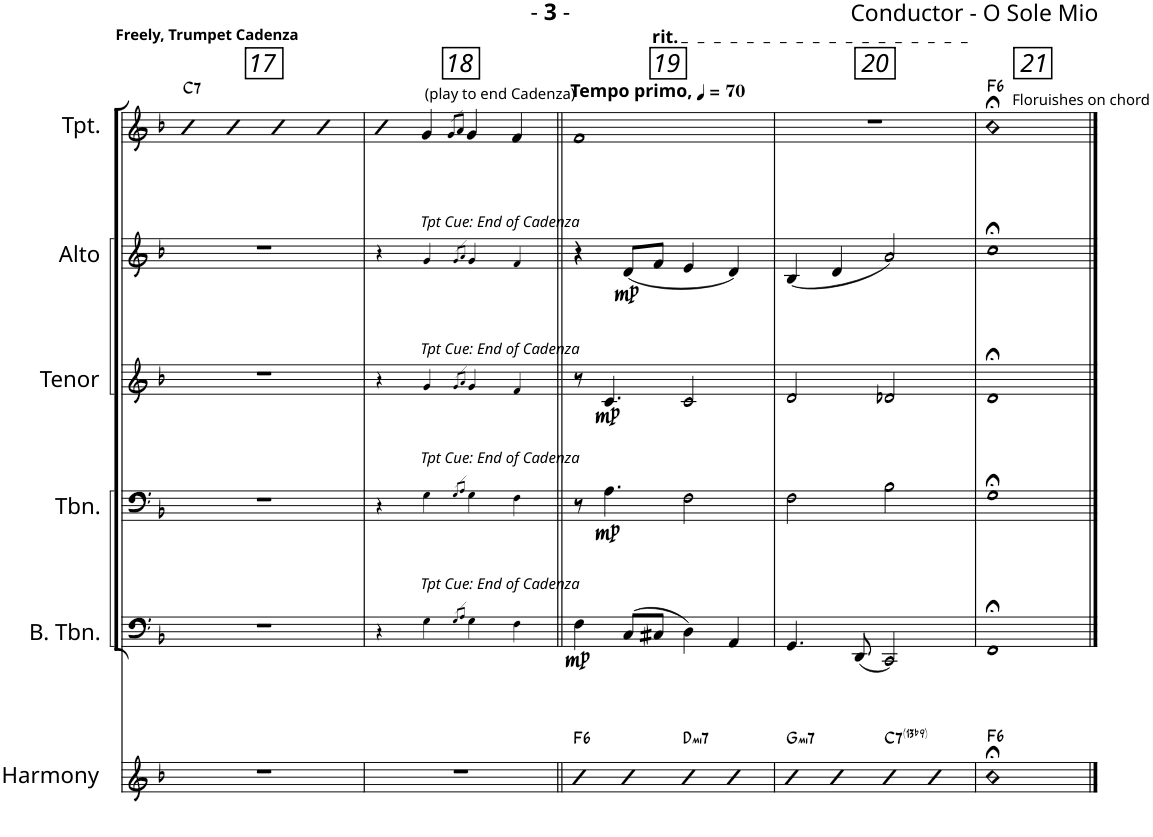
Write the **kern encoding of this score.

**kern	**harte	**kern	**dynam	**kern	**dynam	**kern	**dynam	**kern	**dynam	**kern	**harte
*part6	*part6	*part5	*part5	*part4	*part4	*part3	*part3	*part2	*part2	*part1	*part1
*staff6	*	*staff5	*staff5	*staff4	*staff4	*staff3	*staff3	*staff2	*staff2	*staff1	*
*I"Harmony	*	*I"Bass Trombone	*	*I"Trombone	*	*I"Tenor Sax	*	*I"Alto Sax	*	*I"(Solo) Trumpet	*
*I'Harmony	*	*I'B. Tbn.	*	*I'Tbn.	*	*I'Tenor	*	*I'Alto	*	*I'Tpt.	*
!!LO:PB:g=z
*clefG2	*	*clefF4	*	*clefF4	*	*clefG2	*	*clefG2	*	*clefG2	*
*	*	*	*	*	*	*Trd8c14	*	*Trd5c9	*	*Trd1c2	*
*k[b-]	*	*k[b-]	*	*k[b-]	*	*k[b-]	*	*k[b-]	*	*k[b-]	*
*M4/4	*	*M4/4	*	*M4/4	*	*M4/4	*	*M4/4	*	*M4/4	*
=17	=17	=17	=17	=17	=17	=17	=17	=17	=17	=17	=17
!	!	!	!	!	!	!	!	!	!	!LO:TX:a:B:t=Freely, Trumpet Cadenza	!LO:H:kt=7
1r	.	1r	.	1r	.	1r	.	1r	.	4b-	C:7
.	.	.	.	.	.	.	.	.	.	4b-	.
.	.	.	.	.	.	.	.	.	.	4b-	.
.	.	.	.	.	.	.	.	.	.	4b-	.
=18	=18	=18	=18	=18	=18	=18	=18	=18	=18	=18	=18
1r	.	4r	.	4r	.	4r	.	4r	.	4b-	.
!	!	!	!	!	!	!	!	!	!	!LO:TX:a:t=(play to end Cadenza)	!
!	!	!	!	!	!	!	!	!LO:TX:a:i:t=Tpt Cue&colon; End of Cadenza	!	!	!
!	!	!	!	!	!	!LO:TX:a:i:t=Tpt Cue&colon; End of Cadenza	!	!	!	!	!
!	!	!	!	!LO:TX:a:i:t=Tpt Cue&colon; End of Cadenza	!	!	!	!	!	!	!
!	!	!LO:TX:a:i:t=Tpt Cue&colon; End of Cadenza	!	!	!	!	!	!	!	!	!
.	.	4G\	.	4G\	.	4g/	.	4g/	.	4g/	.
.	.	8qG/L	.	8qG/L	.	8qg/L	.	8qg/L	.	8qg/L	.
.	.	8qA/J	.	8qA/J	.	8qa/J	.	8qa/J	.	8qa/J	.
.	.	4G\	.	4G\	.	4g/	.	4g/	.	4g/	.
.	.	4F\	.	4F\	.	4f/	.	4f/	.	4f/	.
=19||	=19||	=19||	=19||	=19||	=19||	=19||	=19||	=19||	=19||	=19||	=19||
*	*	*	*	*	*	*	*	*	*	*MM70	*
!	!	!	!	!	!	!	!	!	!	!LO:TX:a:B:t=Tempo primo,	!
!	!LO:H:kt=6	!	!LO:DY:b	!	!	!	!	!	!	!	!
*	*	*	*	*	*	*	*	*	*	*^	*
4b-	F:maj6	4F\	mp	8r	.	8r	.	4r	.	1f	4.ryy	.
!	!	!	!	!	!LO:DY:b	!	!LO:DY:b	!	!	!	!	!
.	.	.	.	4.A\	mp	4.c/	mp	.	.	.	.	.
!	!	!	!	!	!	!	!	!	!LO:DY:b	!	!	!
4b-	.	(8C/L	.	.	.	.	.	(8d/L	mp	.	.	.
!	!	!	!	!	!	!	!	!	!	!	!LO:TX:a:t=rit.	!
.	.	8C#X/J	.	.	.	.	.	8f/J	.	.	2ryy	.
!	!LO:H:kt=mi7	!	!	!	!	!	!	!	!	!	!	!
4b-	D:min7	4D\)	.	2F\	.	2c/	.	4e/	.	.	.	.
4b-	.	4AA/	.	.	.	.	.	4d/)	.	.	.	.
.	.	.	.	.	.	.	.	.	.	.	8ryy	.
=20	=20	=20	=20	=20	=20	=20	=20	=20	=20	=20	=20	=20
!	!LO:H:kt=mi7	!	!	!	!	!	!	!	!	!	!	!
*	*	*	*	*	*	*	*	*	*	*v	*v	*
4b-	G:min7	4.GG/	.	2F\	.	2d/	.	(4B-/	.	1r	.
4b-	.	.	.	.	.	.	.	4d/	.	.	.
.	.	(8DD/	.	.	.	.	.	.	.	.	.
!	!LO:H:kt=7	!	!	!	!	!	!	!	!	!	!
4b-	C:7(b9,13)	2CC/)	.	2B-\	.	2d-X/	.	2a/)	.	.	.
4b-	.	.	.	.	.	.	.	.	.	.	.
=21	=21	=21	=21	=21	=21	=21	=21	=21	=21	=21	=21
!	!LO:H:kt=6	!	!	!	!	!	!	!	!	!LO:TX:a:t=Floruishes on chord	!LO:H:kt=6
1cc;<	F:maj6	1FF;<	.	1G;<	.	1d;<	.	1cc;<	.	1cc;<	F:maj6
==	==	==	==	==	==	==	==	==	==	==	==
*-	*-	*-	*-	*-	*-	*-	*-	*-	*-	*-	*-
